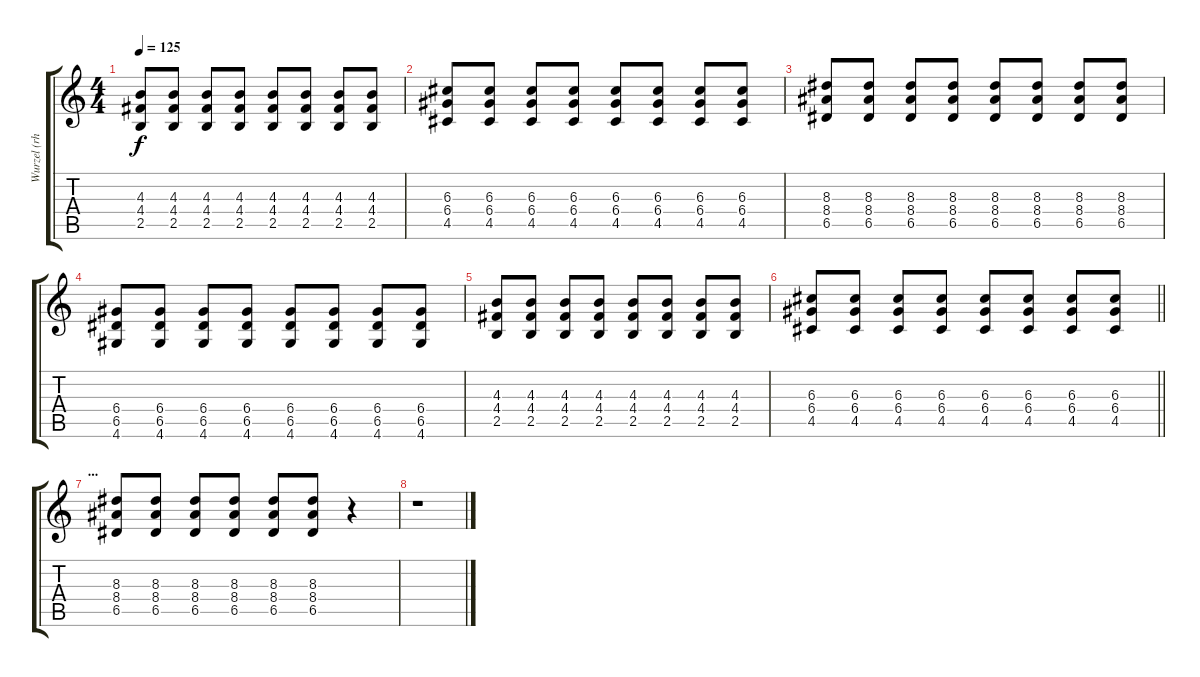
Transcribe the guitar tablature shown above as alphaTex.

\track ("Wurzel (rhythm)" "Wurzel (rh") {instrument overdrivenguitar}
\staff {score tabs}
\tuning (E4 B3 G3 D3 A2 E2) {hide}
\ts (4 4)
\tempo 125
\clef g2
\ks c
(4.3 4.4 2.5).8{dy f} (4.3 4.4 2.5).8 (4.3 4.4 2.5).8 (4.3 4.4 2.5).8 (4.3 4.4 2.5).8 (4.3 4.4 2.5).8 (4.3 4.4 2.5).8 (4.3 4.4 2.5).8 |
(6.3 6.4 4.5).8 (6.3 6.4 4.5).8 (6.3 6.4 4.5).8 (6.3 6.4 4.5).8 (6.3 6.4 4.5).8 (6.3 6.4 4.5).8 (6.3 6.4 4.5).8 (6.3 6.4 4.5).8 |
(8.3 8.4 6.5).8 (8.3 8.4 6.5).8 (8.3 8.4 6.5).8 (8.3 8.4 6.5).8 (8.3 8.4 6.5).8 (8.3 8.4 6.5).8 (8.3 8.4 6.5).8 (8.3 8.4 6.5).8 |
(6.4 6.5 4.6).8 (6.4 6.5 4.6).8 (6.4 6.5 4.6).8 (6.4 6.5 4.6).8 (6.4 6.5 4.6).8 (6.4 6.5 4.6).8 (6.4 6.5 4.6).8 (6.4 6.5 4.6).8 |
(4.3 4.4 2.5).8 (4.3 4.4 2.5).8 (4.3 4.4 2.5).8 (4.3 4.4 2.5).8 (4.3 4.4 2.5).8 (4.3 4.4 2.5).8 (4.3 4.4 2.5).8 (4.3 4.4 2.5).8 |
\barLineRight lightlight
(6.3 6.4 4.5).8 (6.3 6.4 4.5).8 (6.3 6.4 4.5).8 (6.3 6.4 4.5).8 (6.3 6.4 4.5).8 (6.3 6.4 4.5).8 (6.3 6.4 4.5).8 (6.3 6.4 4.5).8 |
\section ("" "...")
(8.3 8.4 6.5).8 (8.3 8.4 6.5).8 (8.3 8.4 6.5).8 (8.3 8.4 6.5).8 (8.3 8.4 6.5).8 (8.3 8.4 6.5).8 r.4 |
r.1
